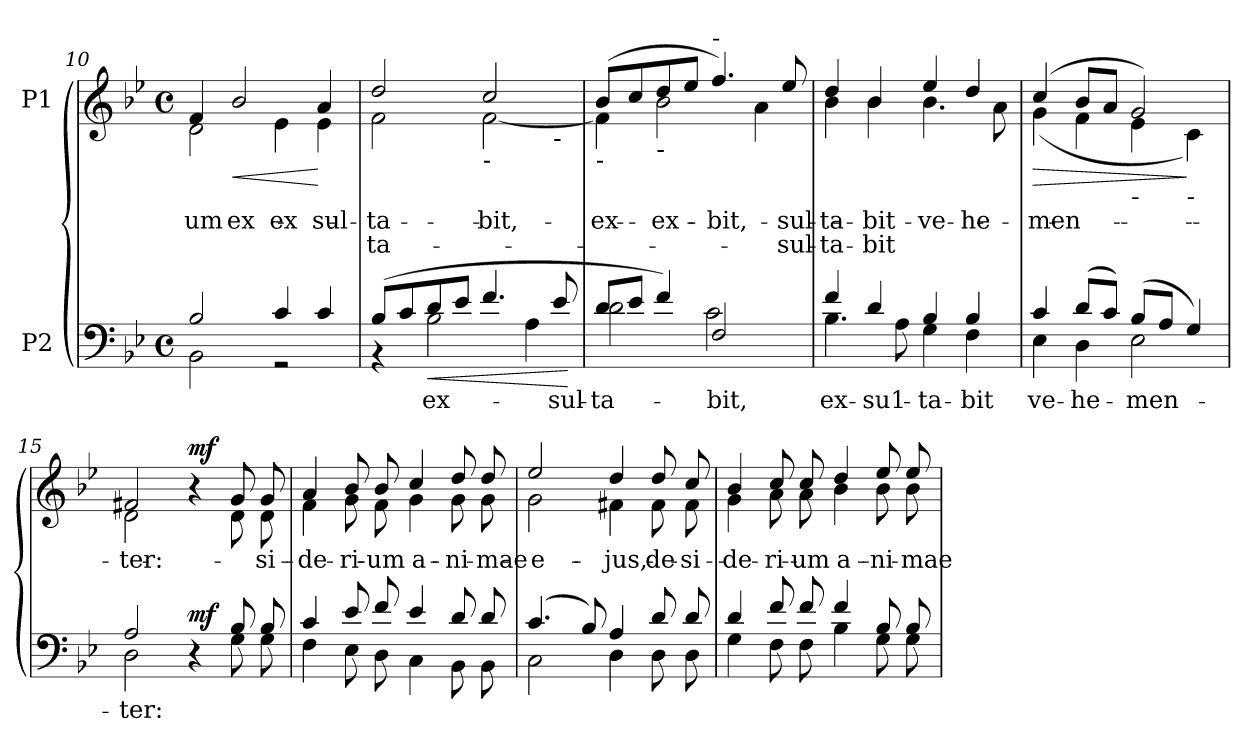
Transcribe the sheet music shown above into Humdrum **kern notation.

**kern	**text	**dynam	**kern	**text	**text	**dynam
*part2	*part2	*part2	*part1	*part1	*part1	*part1
*staff2	*staff2	*staff2	*staff1	*staff1	*staff1	*staff1
*I"P2	*	*	*I"P1	*	*	*
*clefF4	*	*	*clefG2	*	*	*
*k[b-e-]	*	*	*k[b-e-]	*	*	*
*B-:	*	*	*B-:	*	*	*
*M4/4	*	*	*M4/4	*	*	*
*met(c)	*	*	*met(c)	*	*	*
=10	=10	=10	=10	=10	=10	=10
*^	*	*	*	*	*	*
!	!	!	!	!	!LO:LY:b:color=#000000	!	!
*	*	*	*	*^	*	*	*
2B-i/	2BB-i\	.	.	4fi/	2di\	-um	.	.
!	!	!	!	!	!	!LO:LY:b:color=#000000	!	!LO:HP:b
.	.	.	.	2b-i/	.	ex-	.	<
!	!	!	!	!	!	!LO:LY:b:color=#000000	!	!
4ci/	2r	.	.	.	4e-i\	ex-	.	.
!	!	!	!	!	!	!LO:LY:b:color=#000000	!	!
!	!	!	!	!	!	!LO:LY:b:color=#000000	!	!
4ci/	.	.	.	4ai/	4e-i\	-sul-	.	[
*	*	*	*	*v	*v	*	*	*
!!LO:LB:g=z
=11	=11	=11	=11	=11	=11	=11	=11
*	*	*	*	*^	*	*	*
!	!	!	!	!	!	!LO:LY:b:color=#000000	!LO:LY:b:color=#000000	!
*	*	*	*	*	*^	*	*	*
(8B-i/L	4r	.	.	2ddi/	2fi\	2..ryy	-ta-	-ta-	.
8ci/	.	.	.	.	.	.	.	.	.
!	!	!LO:LY:b:color=#000000	!LO:HP:b	!	!	!	!	!	!
8di/	2B-i\	ex-	<	.	.	.	.	.	.
8e-i/J	.	.	.	.	.	.	.	.	.
!	!	!	!	!LO:TX:b:t=-	!	!	!	!	!
!	!	!	!	!	!	!	!LO:LY:b:color=#000000	!	!
4.fi/	.	.	.	2cci/	[2fi\	.	-bit,	.	.
.	4Ai\	.	.	.	.	.	.	.	.
!	!	!	!	!	!	!LO:TX:b:t=-	!	!	!
!	!	!LO:LY:b:color=#000000	!	!	!	!	!	!	!
8e-i/	.	-sul-	.	.	.	8ryy	.	.	.
*v	*v	*	*	*	*	*	*	*	*
.	.	[	.	.	.	.	.	.
*	*	*	*v	*v	*v	*	*	*
=12	=12	=12	=12	=12	=12	=12
*	*	*	*^	*	*	*
*	*	*	*	*^	*	*	*
!	!LO:LY:b:color=#000000	!	!	!	!	!	!	!
*^	*	*	*v	*v	*v	*	*	*
*	*	*	*	*^	*	*	*
*	*	*	*	*	*^	*	*	*
!	!	!	!	!LO:TX:b:t=-	!	!	!	!	!
!	!	!	!	!	!	!	!LO:LY:a:color=#000000	!	!
*	*	*	*	*	*v	*v	*	*	*
8di/L	2di\	-ta-	.	(8b-i/L	4fi\]	ex-	.	.
8e-i/J	.	.	.	8cci/	.	.	.	.
!	!	!	!	!LO:TX:b:t=-	!	!	!	!
!	!	!	!	!	!	!LO:LY:b:color=#000000	!	!
4fi/)	.	.	.	8ddi/	2b-i\	ex-	.	.
.	.	.	.	8ee-i/J	.	.	.	.
!	!	!LO:LY:b:color=#000000	!	!	!	!	!	!
!	!	!	!	!LO:TX:a:t=-	!	!	!	!
!	!	!	!	!	!	!LO:LY:b:color=#000000	!	!
2Fi/	2ci\	-bit,	.	4.ffi/)	.	-bit,	.	.
.	.	.	.	.	4ai\	.	.	.
!	!	!	!	!	!	!LO:LY:a:color=#000000	!LO:LY:b:color=#000000	!
.	.	.	.	8ee-i/	.	-sul-	sul-	.
=13	=13	=13	=13	=13	=13	=13	=13	=13
!	!	!LO:LY:b:color=#000000	!	!	!	!	!	!
!	!	!	!	!	!	!LO:LY:a:color=#000000	!LO:LY:b:color=#000000	!
4fi/	4.B-i\	ex-	.	4ddi/	4b-i\	-ta-	-ta-	.
!	!	!LO:LY:b:color=#000000	!	!	!	!	!	!
!	!	!	!	!	!	!LO:LY:a:color=#000000	!LO:LY:b:color=#000000	!
4di/	.	-su1-	.	4b-i/	4b-i\	-bit	-bit	.
.	8Ai\	.	.	.	.	.	.	.
!	!	!LO:LY:b:color=#000000	!	!	!	!	!	!
!	!	!	!	!	!	!LO:LY:b:color=#000000	!	!
4B-i/	4Gi\	-ta-	.	4ee-i/	4.b-i\	ve-	.	.
!	!	!LO:LY:b:color=#000000	!	!	!	!	!	!
!	!	!	!	!	!	!LO:LY:b:color=#000000	!	!
4B-i/	4Fi\	-bit	.	4ddi/	.	-he-	.	.
.	.	.	.	.	8ai\	.	.	.
=14	=14	=14	=14	=14	=14	=14	=14	=14
!	!	!LO:LY:b:color=#000000	!	!	!	!	!	!
!	!	!	!	!	!	!LO:LY:b:color=#000000	!	!LO:HP:b
4ci/	4E-i\	ve-	.	(4cci/	(4gi\	-men-	.	>
!	!	!LO:LY:b:color=#000000	!	!	!	!	!	!
(8di/L	4Di\	-he-	.	8b-i/L	4fi\	.	.	.
8ci/J)	.	.	.	8ai/J	.	.	.	.
!	!	!	!	!LO:TX:b:t=-	!	!	!	!
!	!	!LO:LY:b:color=#000000	!	!	!	!	!	!
(8B-i/L	2E-i\	-men-	.	2gi/)	4e-i\	.	.	.
8Ai/J	.	.	.	.	.	.	.	.
!	!	!	!	!	!LO:TX:b:t=-	!	!	!
4Gi/)	.	.	.	.	4ci\)	.	.	]
=15	=15	=15	=15	=15	=15	=15	=15	=15
!	!	!LO:LY:b:color=#000000	!	!	!	!	!	!
!	!	!	!	!	!	!LO:LY:b:color=#000000	!	!
2Ai/	2Di\	-ter:	.	2f#Xi/	2di\	-ter:	.	.
!	!	!	!	!	!	!LO:LY:b:color=#000000	!	!
4r	4ryy	.	mf	4r	4ryy	de-	.	mf
8B-i/	8Gi\	.	.	8gi/	8di\	.	.	.
!	!	!	!	!	!	!LO:LY:b:color=#000000	!	!
8B-i/	8Gi\	.	.	8gi/	8di\	-si-	.	.
!!LO:LB:g=z	!!
=16	=16	=16	=16	=16	=16	=16	=16	=16
!	!	!	!	!	!	!LO:LY:b:color=#000000	!	!
4ci/	4Fi\	.	.	4ai/	4fi\	-de-	.	.
!	!	!	!	!	!	!LO:LY:b:color=#000000	!	!
8e-i/	8E-i\	.	.	8b-i/	8gi\	-ri-	.	.
!	!	!	!	!	!	!LO:LY:b:color=#000000	!	!
8fi/	8Di\	.	.	8b-i/	8fi\	-um	.	.
!	!	!	!	!	!	!LO:LY:b:color=#000000	!	!
4e-i/	4Ci\	.	.	4cci/	4gi\	a-	.	.
!	!	!	!	!	!	!LO:LY:b:color=#000000	!	!
8di/	8BB-i\	.	.	8ddi/	8gi\	-ni-	.	.
!	!	!	!	!	!	!LO:LY:b:color=#000000	!	!
8di/	8BB-i\	.	.	8ddi/	8gi\	-mae	.	.
=17	=17	=17	=17	=17	=17	=17	=17	=17
!	!	!	!	!	!	!LO:LY:b:color=#000000	!	!
(4.ci/	2Ci\	.	.	2ee-i/	2gi\	e-	.	.
8B-i/)	.	.	.	.	.	.	.	.
!	!	!	!	!	!	!LO:LY:b:color=#000000	!	!
4Ai/	4Di\	.	.	4ddi/	4f#Xi\	-jus,	.	.
!	!	!	!	!	!	!LO:LY:b:color=#000000	!	!
8di/	8Di\	.	.	8ddi/	8f#i\	de-	.	.
!	!	!	!	!	!	!LO:LY:b:color=#000000	!	!
8di/	8Di\	.	.	8cci/	8f#i\	-si-	.	.
=18	=18	=18	=18	=18	=18	=18	=18	=18
!	!	!	!	!	!	!LO:LY:b:color=#000000	!	!
4di/	4Gi\	.	.	4b-i/	4gi\	-de-	.	.
!	!	!	!	!	!	!LO:LY:b:color=#000000	!	!
8fi/	8Fi\	.	.	8cci/	8ai\	-ri-	.	.
!	!	!	!	!	!	!LO:LY:b:color=#000000	!	!
8fi/	8Fi\	.	.	8cci/	8ai\	-um	.	.
!	!	!	!	!	!	!LO:LY:b:color=#000000	!	!
4fi/	4B-i\	.	.	4ddi/	4b-i\	a-	.	.
!	!	!	!	!	!	!LO:LY:b:color=#000000	!	!
8B-i/	8Gi\	.	.	8ee-i/	8b-i\	-ni-	.	.
!	!	!	!	!	!	!LO:LY:b:color=#000000	!	!
8B-i/	8Gi\	.	.	8ee-i/	8b-i\	-mae	.	.
*v	*v	*	*	*	*	*	*	*
*	*	*	*v	*v	*	*	*
=	=	=	=	=	=	=
*-	*-	*-	*-	*-	*-	*-
